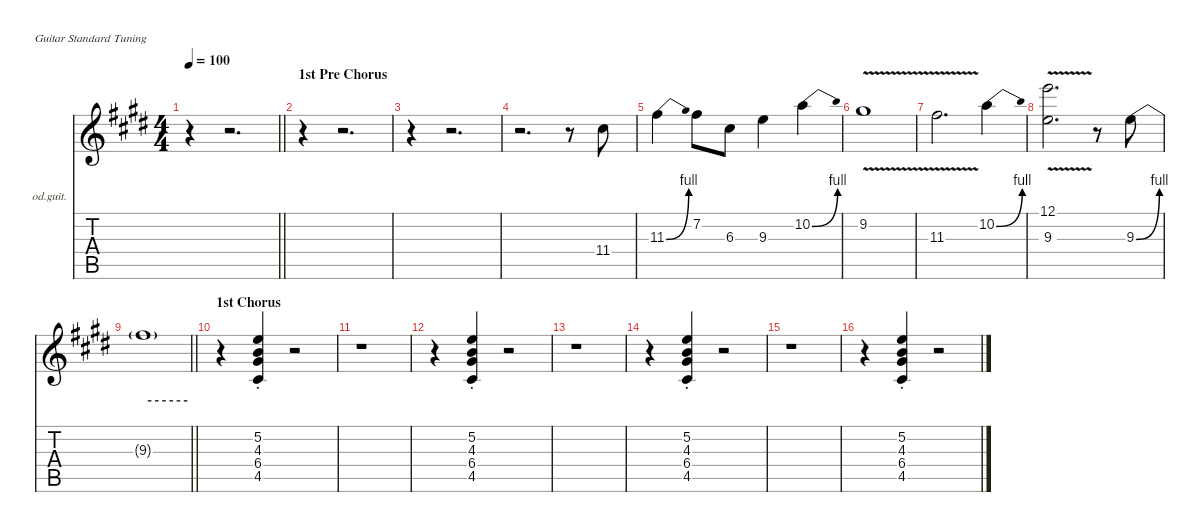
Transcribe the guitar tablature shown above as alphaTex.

\defaultSystemsLayout 4
\hideDynamics
\bracketExtendMode nobrackets
\firstSystemTrackNameOrientation horizontal
\otherSystemsTrackNameOrientation horizontal
\track ("Lead Guitar" "od.guit.") {instrument overdrivenguitar}
\staff {score tabs}
\tuning (E4 B3 G3 D3 A2 E2)
\ts (4 4)
\tempo 100
\clef g2
\barLineRight lightlight
\ks c#minor
r.4{dy f} r.2{d} |
\section ("" "1st Pre Chorus")
r.4 r.2{d} |
r.4 r.2{d} |
r.2{d} r.8 11.4{acc #}.8 |
11.3{be (bend 0 0 30 4) acc #}.4 7.2{acc #}.8 6.3{acc #}.8 9.3{acc forcenatural}.4 10.2{be (bend 0 0 30 4) acc forcenatural}.4 |
9.2{v acc #}.1 |
11.3{v acc #}.2{d} 10.2{be (bend 0 0 30 4) acc forcenatural}.4 |
(12.1{v acc forcenatural} 9.3{v acc forcenatural}).2{d} r.8 9.3{be (bend 0 0 60 4) acc forcenatural}.8 |
\barLineRight lightlight
9.3{be (hold 0 4 60 4) t}.1 |
\section ("" "1st Chorus")
r.4 (5.2{st acc forcenatural} 4.3{st acc forcenatural} 6.4{st acc #} 4.5{st acc #}).4 r.2 |
r.1 |
r.4 (5.2{st acc forcenatural} 4.3{st acc forcenatural} 6.4{st acc #} 4.5{st acc #}).4 r.2 |
r.1 |
r.4 (5.2{st acc forcenatural} 4.3{st acc forcenatural} 6.4{st acc #} 4.5{st acc #}).4 r.2 |
r.1 |
r.4 (5.2{st acc forcenatural} 4.3{st acc forcenatural} 6.4{st acc #} 4.5{st acc #}).4 r.2
